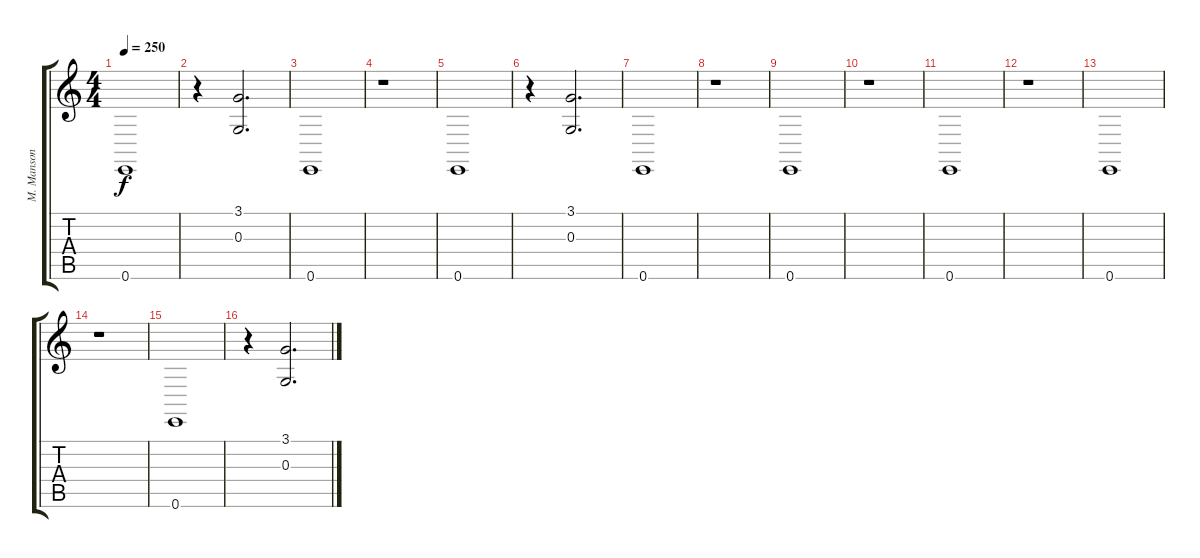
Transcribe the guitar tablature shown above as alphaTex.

\track ("M. Manson" "M. Manson") {instrument brasssection}
\staff {score tabs}
\tuning (E4 B3 G3 D3 A2 E2) {hide}
\ts (4 4)
\tempo 250
\clef g2
\ks c
0.6.1{dy f} |
r.4 (3.1 0.3).2{d} |
0.6.1 |
r.1 |
0.6.1 |
r.4 (3.1 0.3).2{d} |
0.6.1 |
r.1 |
0.6.1 |
r.1 |
0.6.1 |
r.1 |
0.6.1 |
r.1 |
0.6.1 |
r.4 (3.1 0.3).2{d}
